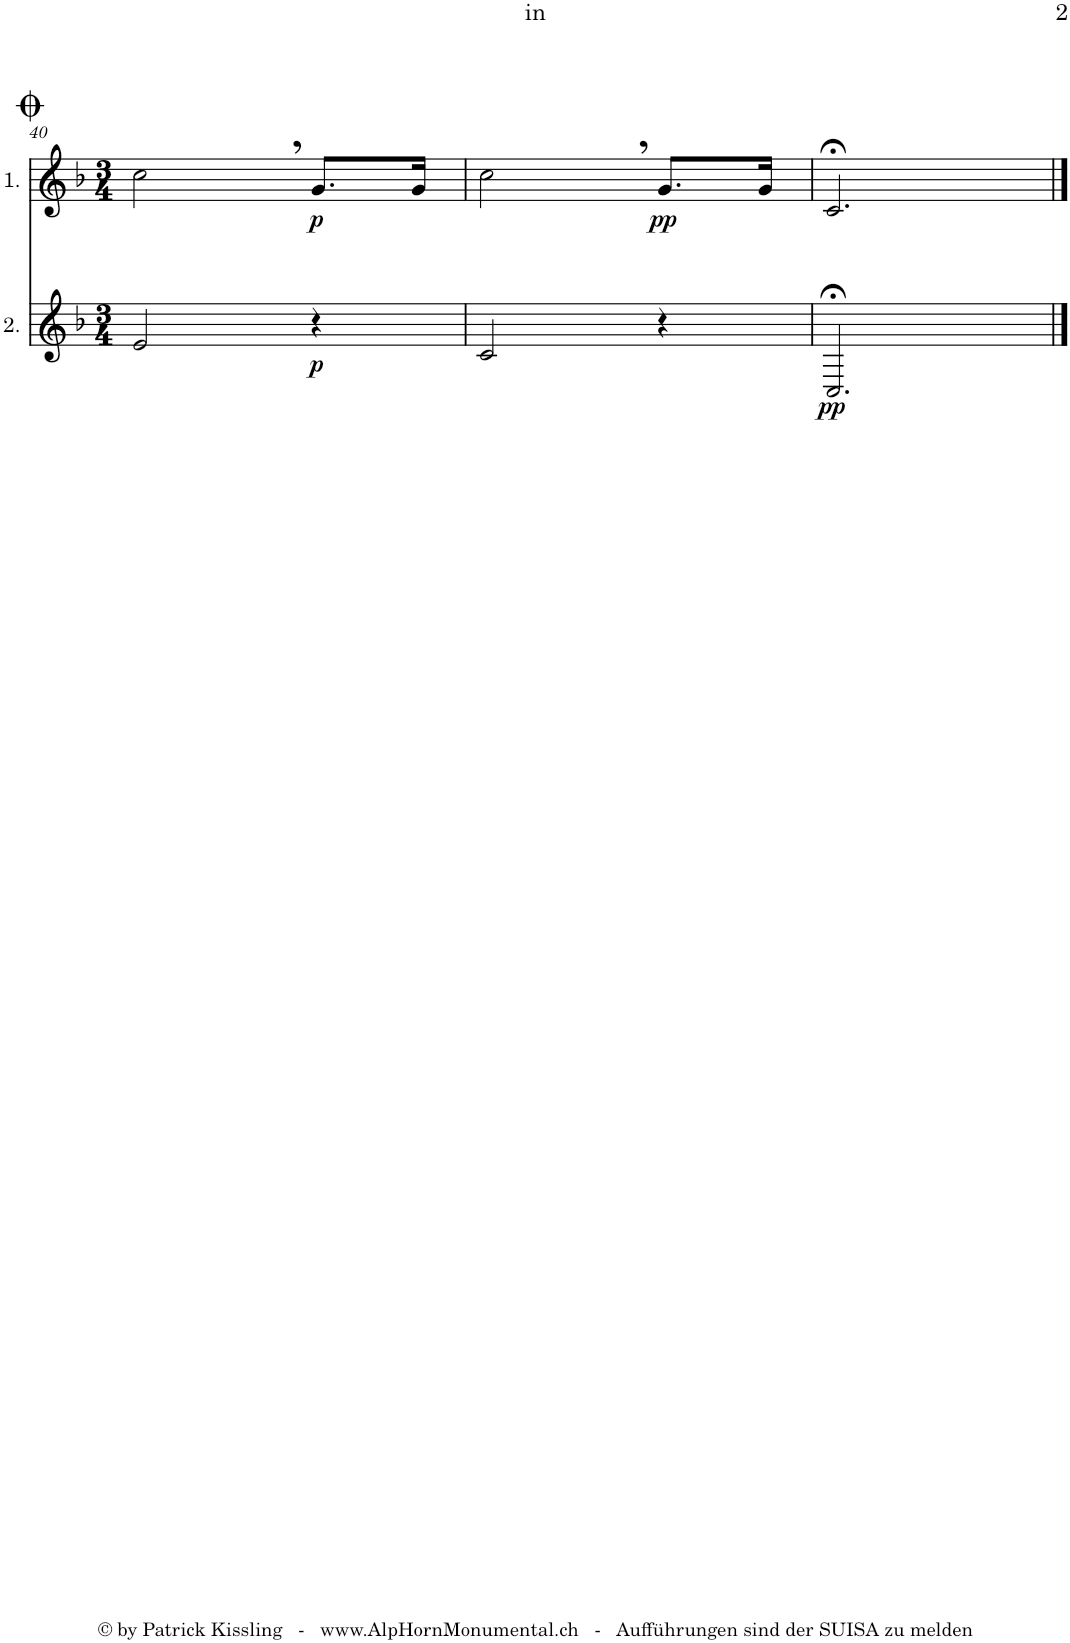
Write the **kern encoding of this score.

**kern	**dynam	**kern	**dynam
*part2	*part2	*part1	*part1
*staff2	*staff2	*staff1	*staff1
*I"2.	*	*I"1.	*
!!LO:PB:g=z
*clefG2	*	*clefG2	*
*Trd4c7	*	*Trd4c7	*
*k[b-]	*	*k[b-]	*
*M3/4	*	*M3/4	*
=40	=40	=40	=40
2e/	.	2cc,\	.
!	!LO:DY:b	!	!LO:DY:b
4r	p	8.g/L	p
.	.	16g/Jk	.
=41	=41	=41	=41
2c/	.	2cc,\	.
!	!	!	!LO:DY:b
4r	.	8.g/L	pp
.	.	16g/Jk	.
=42	=42	=42	=42
!	!LO:DY:b	!	!
2.C;</	pp	2.c;</	.
==	==	==	==
*-	*-	*-	*-
